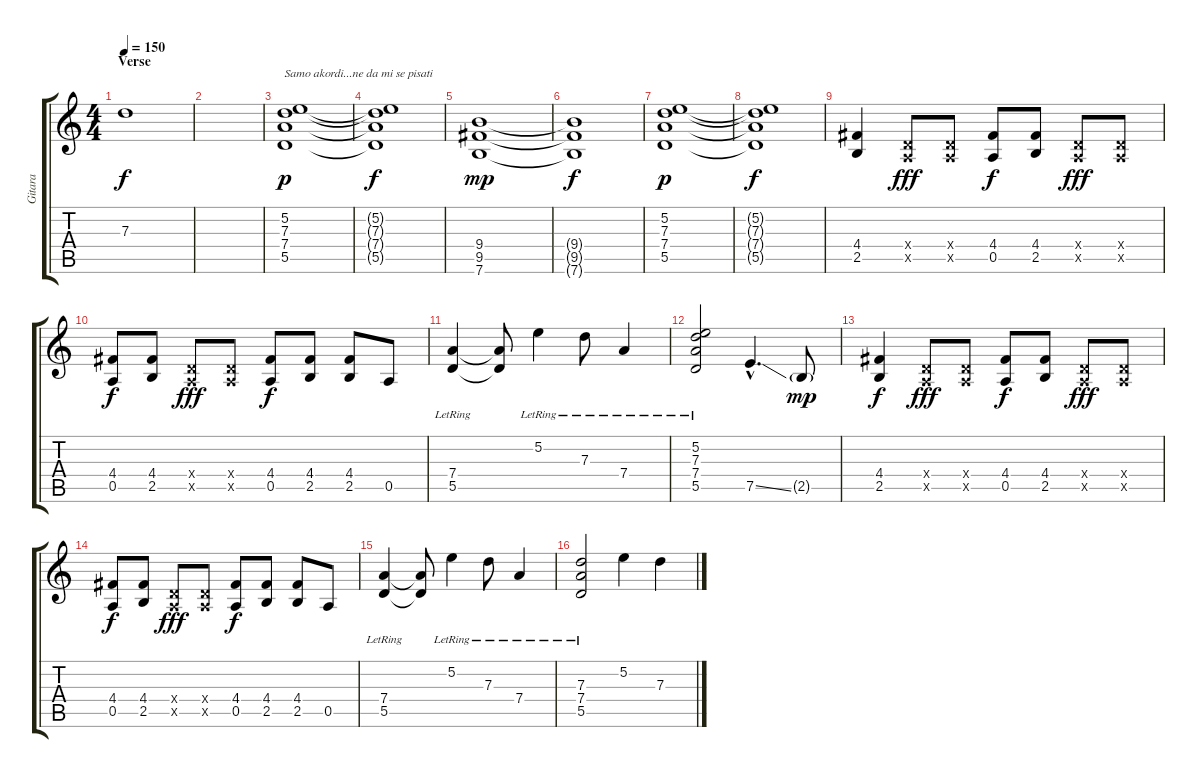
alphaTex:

\track ("Gitara" "Gitara") {instrument overdrivenguitar}
\staff {score tabs}
\tuning (E4 B3 G3 D3 A2 E2) {hide}
\ts (4 4)
\section ("" "Verse")
\tempo 150
\clef g2
\ks c
7.3{t}.1{dy f} |
|
(5.2 7.3 7.4 5.5).1{txt "Samo akordi...ne da mi se pisati" dy p} |
(5.2{t} 7.3{t} 7.4{t} 5.5{t}).1{dy f} |
(9.4 9.5 7.6).1{dy mp} |
(9.4{t} 9.5{t} 7.6{t}).1{dy f} |
(5.2 7.3 7.4 5.5).1{dy p} |
(5.2{t} 7.3{t} 7.4{t} 5.5{t}).1{dy f} |
(4.4 2.5).4 (0.4{x} 0.5{x}).8{dy fff} (0.4{x} 0.5{x}).8 (4.4 0.5).8{dy f} (4.4 2.5).8 (0.4{x} 0.5{x}).8{dy fff} (0.4{x} 0.5{x}).8 |
(4.4 0.5).8{dy f} (4.4 2.5).8 (0.4{x} 0.5{x}).8{dy fff} (0.4{x} 0.5{x}).8 (4.4 0.5).8{dy f} (4.4 2.5).8 (4.4 2.5).8 0.5.8 |
(7.4{lr} 5.5{lr}).4 (7.4{t} 5.5{t}).8 5.2{lr}.4 7.3{lr}.8 7.4{lr}.4 |
(5.2{lr} 7.3{lr} 7.4{lr} 5.5{lr}).2 7.5{ss hac}.4{d} 2.5{g}.8{dy mp} |
(4.4 2.5).4{dy f} (0.4{x} 0.5{x}).8{dy fff} (0.4{x} 0.5{x}).8 (4.4 0.5).8{dy f} (4.4 2.5).8 (0.4{x} 0.5{x}).8{dy fff} (0.4{x} 0.5{x}).8 |
(4.4 0.5).8{dy f} (4.4 2.5).8 (0.4{x} 0.5{x}).8{dy fff} (0.4{x} 0.5{x}).8 (4.4 0.5).8{dy f} (4.4 2.5).8 (4.4 2.5).8 0.5.8 |
(7.4{lr} 5.5{lr}).4 (7.4{t} 5.5{t}).8 5.2{lr}.4 7.3{lr}.8 7.4{lr}.4 |
(7.3{lr} 7.4{lr} 5.5{lr}).2 5.2.4 7.3.4
